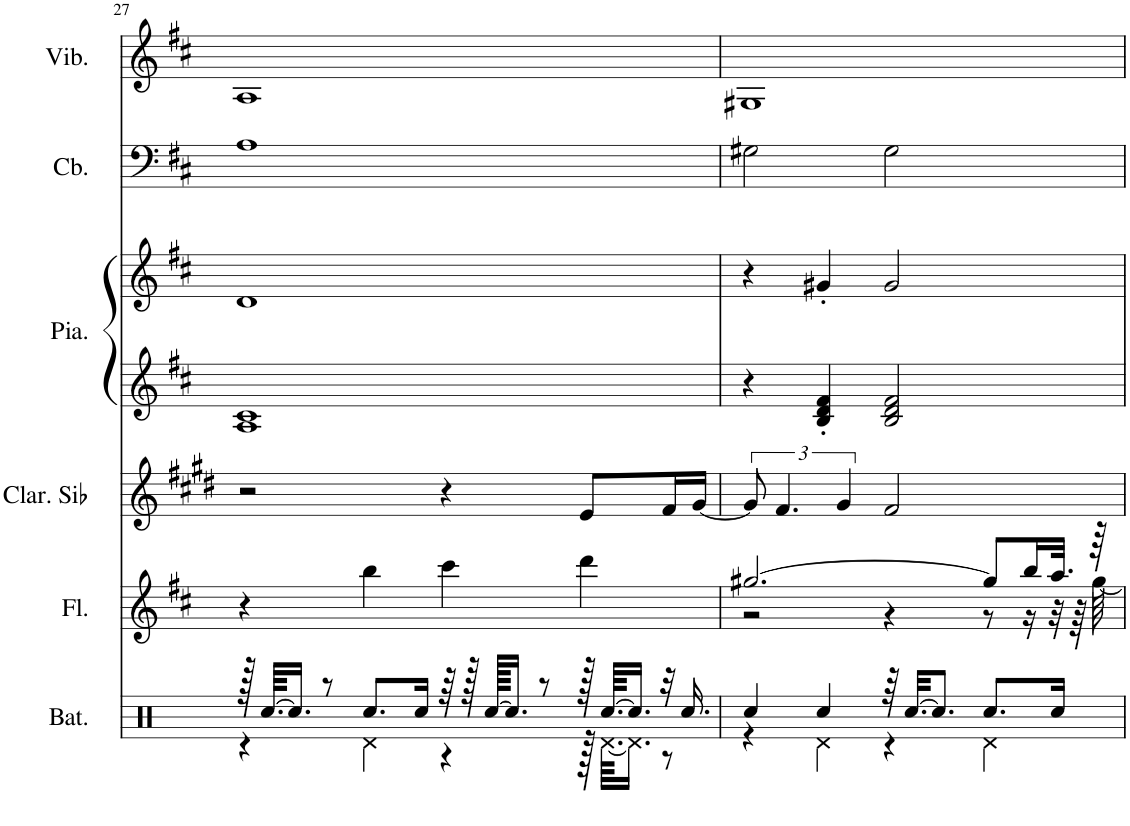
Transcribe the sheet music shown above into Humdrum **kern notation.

**kern	**kern	**kern	**kern	**kern	**kern	**kern
*part6	*part5	*part4	*part3	*part3	*part2	*part1
*staff7	*staff6	*staff5	*staff4	*staff3	*staff2	*staff1
*I"Batterie, Drums	*I"Flûte, Flute	*I"Clarinette en Sib	*I"Piano, Acoustic Grand Piano	*	*I"Contrebasse, Acoustic Bass	*I"Vibraphone, Vibraphone
*I'Bat.	*I'Fl.	*I'Clar. Sib	*I'Pia.	*	*I'Cb.	*I'Vib.
!!LO:PB:g=z
*clefX	*clefG2	*clefG2	*clefG2	*clefG2	*clefF4	*clefG2
*	*	*Trd1c2	*	*	*Trd7c12	*
*k[]	*k[f#c#]	*k[f#c#g#d#]	*k[f#c#]	*k[f#c#]	*k[f#c#]	*k[f#c#]
*M4/4	*M4/4	*M4/4	*M4/4	*M4/4	*M4/4	*M4/4
=27	=27	=27	=27	=27	=27	=27
*^	*	*	*	*	*	*
128r	4r	4r	2r	1A 1c#	1d	1A	1A
[64.Rcc/KKLL	.	.	.	.	.	.	.
16.Rcc/JJ]	.	.	.	.	.	.	.
8r	.	.	.	.	.	.	.
8.Rcc/L	4Rd\	4bb\	.	.	.	.	.
16Rcc/Jk	.	.	.	.	.	.	.
64r	4r	4ccc#\	4r	.	.	.	.
128r	.	.	.	.	.	.	.
[128Rcc/KKKLL	.	.	.	.	.	.	.
16.Rcc/JJ]	.	.	.	.	.	.	.
8r	.	.	.	.	.	.	.
128r	128r	4ddd\	8e/L	.	.	.	.
[64.Rcc/KKLL	[64.Rd\KKLL	.	.	.	.	.	.
16.Rcc/JJ]	16.Rd\JJ]	.	.	.	.	.	.
32r	8r	.	16f#/L	.	.	.	.
16.Rcc/	.	.	.	.	.	.	.
.	.	.	[16g#/JJ	.	.	.	.
=28	=28	=28	=28	=28	=28	=28	=28
*	*	*^	*	*	*	*	*
4Rcc/	4r	[2.gg#X/	2r	12g#/]	4r	4r	2G#X\	1G#X
.	.	.	.	6.f#/	.	.	.	.
4Rcc/	4Rd\	.	.	.	4B/' 4d/' 4f#/'	4g#X'/	.	.
.	.	.	.	6g#/	.	.	.	.
64r	4r	.	4r	2f#/	2B/ 2d/ 2f#/	2g#/	2G#\	.
[32.Rcc/KKL	.	.	.	.	.	.	.	.
8.Rcc/J]	.	.	.	.	.	.	.	.
8.Rcc/L	4Rd\	8gg#/L]	8r	.	.	.	.	.
.	.	16bb/L	16r	.	.	.	.	.
16Rcc/Jk	.	32.aa/JJk	32r	.	.	.	.	.
.	.	.	64r	.	.	.	.	.
.	.	64r	[64gg#\	.	.	.	.	.
*v	*v	*	*	*	*	*	*	*
*	*v	*v	*	*	*	*	*
=	=	=	=	=	=	=
*-	*-	*-	*-	*-	*-	*-
